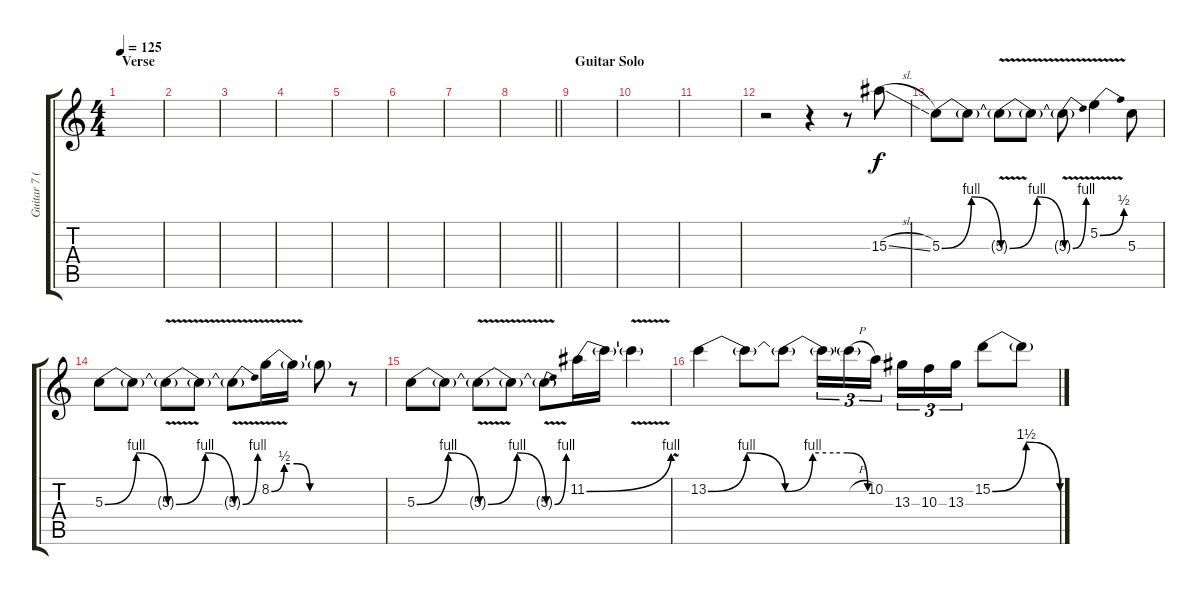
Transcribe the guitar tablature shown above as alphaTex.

\track ("Guitar 7 (elec.)" "Guitar 7 (") {solo instrument distortionguitar}
\staff {score tabs}
\tuning (E4 B3 G3 D3 A2 D2) {hide}
\ts (4 4)
\section ("" "Verse")
\tempo 125
\clef g2
\ks c
|
|
|
|
|
|
|
\barLineRight lightlight
|
\section ("" "Guitar Solo")
|
|
|
r.2 r.4 r.8 15.3{sl}.8 |
5.3{be (bendrelease 0 0 10 4 44 4 60 0)}.8 5.3{t}.8 5.3{be (bendrelease 0 0 15 4 45 4 60 0) v t}.8 5.3{t}.8 5.3{be (bend 0 0 60 4) v t}.8 5.2{be (bend 0 0 60 2) v}.4 5.3.8 |
5.3{be (bendrelease 0 0 10 4 44 4 60 0)}.8 5.3{t}.8 5.3{be (bendrelease 0 0 15 4 45 4 60 0) v t}.8 5.3{t}.8 5.3{be (bend 0 0 60 4) v t}.8 8.2{be (custom 0 0 10 2 20 2 30 0 60 0) v}.16 8.2{t}.16 8.2{t}.8 r.8 |
5.3{be (bendrelease 0 0 10 4 44 4 60 0)}.8 5.3{t}.8 5.3{be (bendrelease 0 0 15 4 45 4 60 0) v t}.8 5.3{t}.8 5.3{be (bend 0 0 60 4) v t}.8 11.2{be (bend 0 0 60 4)}.16 11.2{t}.16 11.2{v t}.4 |
13.2{be (bendrelease 0 0 34 4 45 4 60 0)}.4 13.2{t}.8 13.2{be (custom 0 0 20 4 35 4 45 4 60 0) t}.8 13.2{t}.16{tu (3 2)} 13.2{h t}.16{tu (3 2)} 10.2.16{tu (3 2) beam splitsecondary} 13.3.16{tu (3 2)} 10.3.16{tu (3 2)} 13.3.16{tu (3 2)} 15.2{be (bendrelease 0 0 28 6 38 6 60 0)}.8 15.2{t}.8
